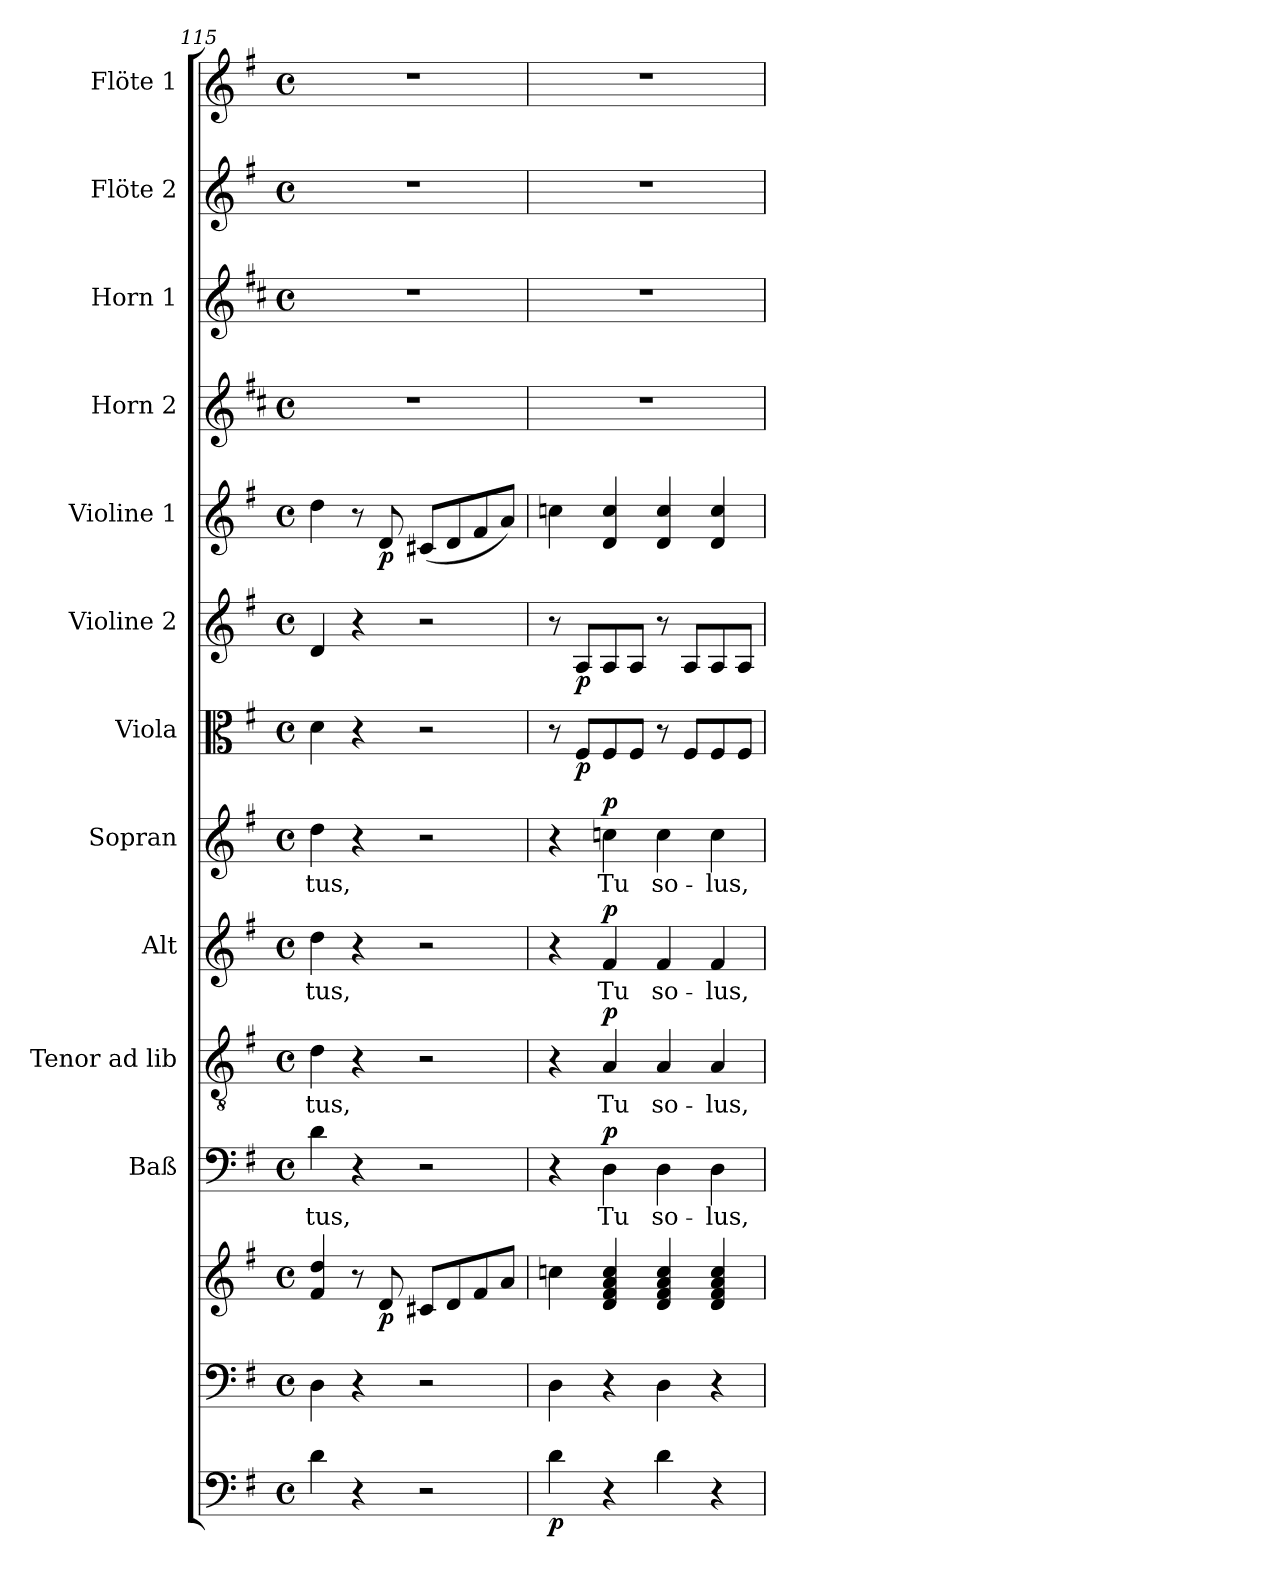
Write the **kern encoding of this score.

**kern	**dynam	**kern	**kern	**dynam	**kern	**text	**dynam	**kern	**text	**dynam	**kern	**text	**dynam	**kern	**text	**dynam	**kern	**dynam	**kern	**dynam	**kern	**dynam	**kern	**kern	**kern	**kern
*part13	*part13	*part12	*part12	*part12	*part11	*part11	*part11	*part10	*part10	*part10	*part9	*part9	*part9	*part8	*part8	*part8	*part7	*part7	*part6	*part6	*part5	*part5	*part4	*part3	*part2	*part1
*staff14	*staff14	*staff13	*staff12	*staff12/13	*staff11	*staff11	*staff11	*staff10	*staff10	*staff10	*staff9	*staff9	*staff9	*staff8	*staff8	*staff8	*staff7	*staff7	*staff6	*staff6	*staff5	*staff5	*staff4	*staff3	*staff2	*staff1
*	*	*	*	*	*I"Baß	*	*	*I"Tenor ad lib	*	*	*I"Alt	*	*	*I"Sopran	*	*	*I"Viola	*	*I"Violine 2	*	*I"Violine 1	*	*I"Horn 2	*I"Horn 1	*I"Flöte 2	*I"Flöte 1
*	*	*	*	*	*I'Baß	*	*	*I'Ten	*	*	*I'Alt	*	*	*I'Sop	*	*	*I'Vla.	*	*I'Vln. 2	*	*I'Vln. 1	*	*I'Hrn. 2	*I'Hrn. 1	*I'Fl. 2	*I'Fl. 1
*clefF4	*	*clefF4	*clefG2	*	*clefF4	*	*	*clefGv2	*	*	*clefG2	*	*	*clefG2	*	*	*clefC3	*	*clefG2	*	*clefG2	*	*clefG2	*clefG2	*clefG2	*clefG2
*ITrd7c12	*	*	*	*	*	*	*	*	*	*	*	*	*	*	*	*	*	*	*	*	*	*	*ITrd4c7	*ITrd4c7	*	*
*k[f#]	*	*k[f#]	*k[f#]	*	*k[f#]	*	*	*k[f#]	*	*	*k[f#]	*	*	*k[f#]	*	*	*k[f#]	*	*k[f#]	*	*k[f#]	*	*k[f#]	*k[f#]	*k[f#]	*k[f#]
*G:	*	*G:	*G:	*	*G:	*	*	*G:	*	*	*G:	*	*	*G:	*	*	*G:	*	*G:	*	*G:	*	*G:	*G:	*G:	*G:
*M4/4	*	*M4/4	*M4/4	*	*M4/4	*	*	*M4/4	*	*	*M4/4	*	*	*M4/4	*	*	*M4/4	*	*M4/4	*	*M4/4	*	*M4/4	*M4/4	*M4/4	*M4/4
*met(c)	*	*met(c)	*met(c)	*	*met(c)	*	*	*met(c)	*	*	*met(c)	*	*	*met(c)	*	*	*met(c)	*	*met(c)	*	*met(c)	*	*met(c)	*met(c)	*met(c)	*met(c)
=115	=115	=115	=115	=115	=115	=115	=115	=115	=115	=115	=115	=115	=115	=115	=115	=115	=115	=115	=115	=115	=115	=115	=115	=115	=115	=115
!	!	!	!	!	!	!LO:LY:b	!	!	!LO:LY:b	!	!	!LO:LY:b	!	!	!LO:LY:b	!	!	!	!	!	!	!	!	!	!	!
4D\	.	4D\	4f#/ 4dd/	.	4d\	-tus,	.	4d\	-tus,	.	4dd\	-tus,	.	4dd\	-tus,	.	4d\	.	4d/	.	4dd\	.	1r	1r	1r	1r
4r	.	4r	8r	.	4r	.	.	4r	.	.	4r	.	.	4r	.	.	4r	.	4r	.	8r	.	.	.	.	.
!	!	!	!	!LO:DY:b	!	!	!	!	!	!	!	!	!	!	!	!	!	!	!	!	!	!LO:DY:b	!	!	!	!
.	.	.	8d/	p	.	.	.	.	.	.	.	.	.	.	.	.	.	.	.	.	8d/	p	.	.	.	.
2r	.	2r	8c#X/L	.	2r	.	.	2r	.	.	2r	.	.	2r	.	.	2r	.	2r	.	(<8c#X/L	.	.	.	.	.
.	.	.	8d/	.	.	.	.	.	.	.	.	.	.	.	.	.	.	.	.	.	8d/	.	.	.	.	.
.	.	.	8f#/	.	.	.	.	.	.	.	.	.	.	.	.	.	.	.	.	.	8f#/	.	.	.	.	.
.	.	.	8a/J	.	.	.	.	.	.	.	.	.	.	.	.	.	.	.	.	.	8a/J)	.	.	.	.	.
=116	=116	=116	=116	=116	=116	=116	=116	=116	=116	=116	=116	=116	=116	=116	=116	=116	=116	=116	=116	=116	=116	=116	=116	=116	=116	=116
!	!LO:DY:b	!	!	!	!	!	!	!	!	!	!	!	!	!	!	!	!	!	!	!	!	!	!	!	!	!
4D\	p	4D\	4ccn\	.	4r	.	.	4r	.	.	4r	.	.	4r	.	.	8r	.	8r	.	4ccn\	.	1r	1r	1r	1r
!	!	!	!	!	!	!	!	!	!	!	!	!	!	!	!	!	!	!LO:DY:b	!	!LO:DY:b	!	!	!	!	!	!
.	.	.	.	.	.	.	.	.	.	.	.	.	.	.	.	.	8F#/L	p	8A/L	p	.	.	.	.	.	.
!	!	!	!	!	!	!LO:LY:b	!LO:DY:a	!	!LO:LY:b	!LO:DY:a	!	!LO:LY:b	!LO:DY:a	!	!LO:LY:b	!LO:DY:a	!	!	!	!	!	!	!	!	!	!
4r	.	4r	4d/ 4f#/ 4a/ 4cc/	.	4D\	Tu	p	4A/	Tu	p	4f#/	Tu	p	4ccn\	Tu	p	8F#/	.	8A/	.	4d/ 4cc/	.	.	.	.	.
.	.	.	.	.	.	.	.	.	.	.	.	.	.	.	.	.	8F#/J	.	8A/J	.	.	.	.	.	.	.
!	!	!	!	!	!	!LO:LY:b	!	!	!LO:LY:b	!	!	!LO:LY:b	!	!	!LO:LY:b	!	!	!	!	!	!	!	!	!	!	!
4D\	.	4D\	4d/ 4f#/ 4a/ 4cc/	.	4D\	so-	.	4A/	so-	.	4f#/	so-	.	4cc\	so-	.	8r	.	8r	.	4d/ 4cc/	.	.	.	.	.
.	.	.	.	.	.	.	.	.	.	.	.	.	.	.	.	.	8F#/L	.	8A/L	.	.	.	.	.	.	.
!	!	!	!	!	!	!LO:LY:b	!	!	!LO:LY:b	!	!	!LO:LY:b	!	!	!LO:LY:b	!	!	!	!	!	!	!	!	!	!	!
4r	.	4r	4d/ 4f#/ 4a/ 4cc/	.	4D\	-lus,	.	4A/	-lus,	.	4f#/	-lus,	.	4cc\	-lus,	.	8F#/	.	8A/	.	4d/ 4cc/	.	.	.	.	.
.	.	.	.	.	.	.	.	.	.	.	.	.	.	.	.	.	8F#/J	.	8A/J	.	.	.	.	.	.	.
=	=	=	=	=	=	=	=	=	=	=	=	=	=	=	=	=	=	=	=	=	=	=	=	=	=	=
*-	*-	*-	*-	*-	*-	*-	*-	*-	*-	*-	*-	*-	*-	*-	*-	*-	*-	*-	*-	*-	*-	*-	*-	*-	*-	*-
